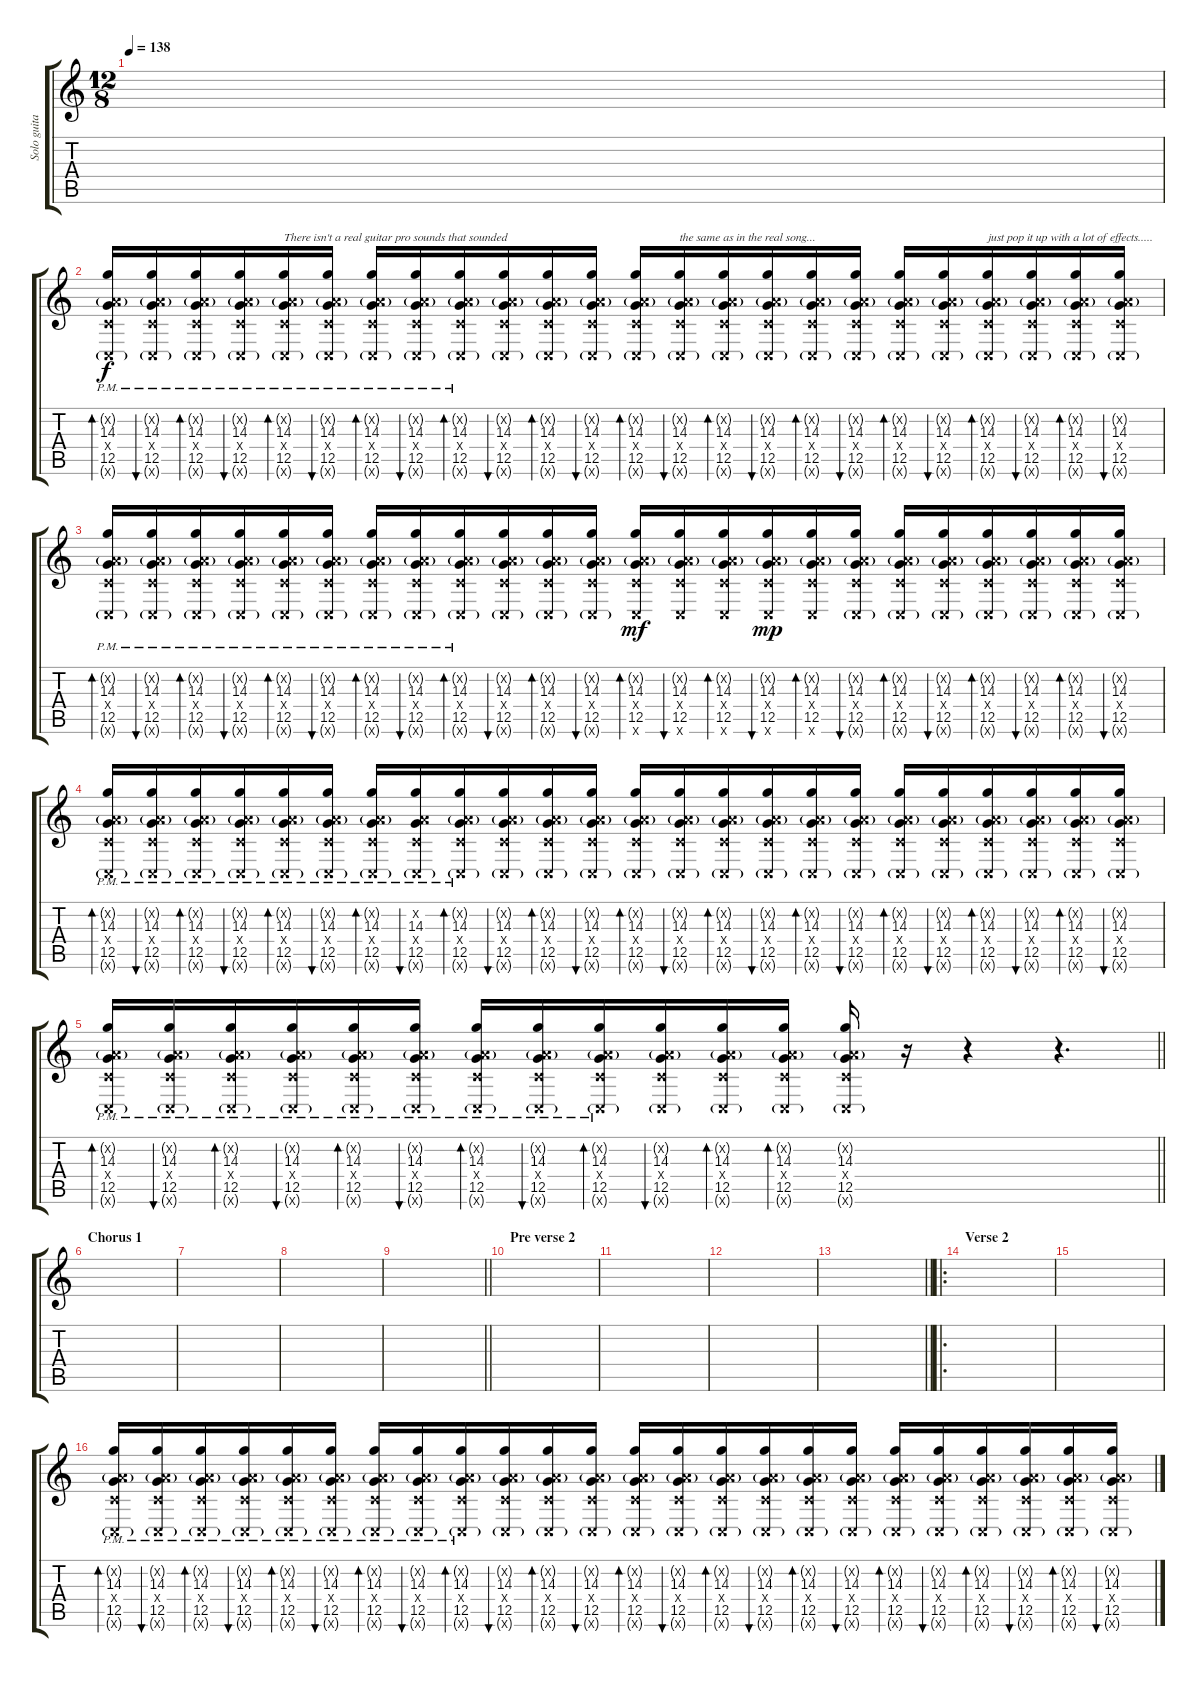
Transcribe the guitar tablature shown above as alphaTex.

\track ("Solo guitar" "Solo guita") {instrument distortionguitar}
\staff {score tabs}
\tuning (D4 A3 F3 C3 G2 C2) {hide}
\ts (12 8)
\tempo 138
\clef g2
\ks c
|
(0.2{g x} 14.3{pm} 0.4{x} 12.5{pm} 0.6{g x}).16{bd 60 volume 10 balance 0 instrument overdrivenguitar} (0.2{g x} 14.3{pm} 0.4{x} 12.5{pm} 0.6{g x}).16{bu 60} (0.2{g x} 14.3{pm} 0.4{x} 12.5{pm} 0.6{g x}).16{bd 60} (0.2{g x} 14.3{pm} 0.4{x} 12.5{pm} 0.6{g x}).16{bu 60} (0.2{g x} 14.3{pm} 0.4{x} 12.5{pm} 0.6{g x}).16{bd 60 txt "There isn't a real guitar pro sounds that sounded"} (0.2{g x} 14.3{pm} 0.4{x} 12.5{pm} 0.6{g x}).16{bu 60} (0.2{g x} 14.3{pm} 0.4{x} 12.5{pm} 0.6{g x}).16{bd 60 balance 4} (0.2{g x} 14.3{pm} 0.4{x} 12.5{pm} 0.6{g x}).16{bu 60} (0.2{g x} 14.3{pm} 0.4{x} 12.5{pm} 0.6{g x}).16{bd 60} (0.2{g x} 14.3 0.4{x} 12.5 0.6{g x}).16{bu 60} (0.2{g x} 14.3 0.4{x} 12.5 0.6{g x}).16{bd 60} (0.2{g x} 14.3 0.4{x} 12.5 0.6{g x}).16{bu 60} (0.2{g x} 14.3 0.4{x} 12.5 0.6{g x}).16{bd 60 balance 8} (0.2{g x} 14.3 0.4{x} 12.5 0.6{g x}).16{bu 60 txt "the same as in the real song... "} (0.2{g x} 14.3 0.4{x} 12.5 0.6{g x}).16{bd 60} (0.2{g x} 14.3 0.4{x} 12.5 0.6{g x}).16{bu 60} (0.2{g x} 14.3 0.4{x} 12.5 0.6{g x}).16{bd 60} (0.2{g x} 14.3 0.4{x} 12.5 0.6{g x}).16{bu 60} (0.2{g x} 14.3 0.4{x} 12.5 0.6{g x}).16{bd 60 balance 12} (0.2{g x} 14.3 0.4{x} 12.5 0.6{g x}).16{bu 60} (0.2{g x} 14.3 0.4{x} 12.5 0.6{g x}).16{bd 60 txt "just pop it up with a lot of effects....."} (0.2{g x} 14.3 0.4{x} 12.5 0.6{g x}).16{bu 60} (0.2{g x} 14.3 0.4{x} 12.5 0.6{g x}).16{bd 60} (0.2{g x} 14.3 0.4{x} 12.5 0.6{g x}).16{bu 60} |
(0.2{g x} 14.3{pm} 0.4{x} 12.5{pm} 0.6{g x}).16{bd 60 balance 16} (0.2{g x} 14.3{pm} 0.4{x} 12.5{pm} 0.6{g x}).16{bu 60} (0.2{g x} 14.3{pm} 0.4{x} 12.5{pm} 0.6{g x}).16{bd 60} (0.2{g x} 14.3{pm} 0.4{x} 12.5{pm} 0.6{g x}).16{bu 60} (0.2{g x} 14.3{pm} 0.4{x} 12.5{pm} 0.6{g x}).16{bd 60} (0.2{g x} 14.3{pm} 0.4{x} 12.5{pm} 0.6{g x}).16{bu 60} (0.2{g x} 14.3{pm} 0.4{x} 12.5{pm} 0.6{g x}).16{bd 60 balance 12} (0.2{g x} 14.3{pm} 0.4{x} 12.5{pm} 0.6{g x}).16{bu 60} (0.2{g x} 14.3{pm} 0.4{x} 12.5{pm} 0.6{g x}).16{bd 60} (0.2{g x} 14.3 0.4{x} 12.5 0.6{g x}).16{bu 60} (0.2{g x} 14.3 0.4{x} 12.5 0.6{g x}).16{bd 60} (0.2{g x} 14.3 0.4{x} 12.5 0.6{g x}).16{bu 60} (0.2{g x} 14.3 0.4{x} 12.5 0.6{x}).16{bd 60 dy mf balance 8} (0.2{g x} 14.3 0.4{x} 12.5 0.6{x}).16{bu 60} (0.2{g x} 14.3 0.4{x} 12.5 0.6{x}).16{bd 60} (0.2{g x} 14.3 0.4{x} 12.5 0.6{x}).16{bu 60 dy mp} (0.2{g x} 14.3 0.4{x} 12.5 0.6{x}).16{bd 60} (0.2{g x} 14.3 0.4{x} 12.5 0.6{g x}).16{bu 60} (0.2{g x} 14.3 0.4{x} 12.5 0.6{g x}).16{bd 60 balance 4} (0.2{g x} 14.3 0.4{x} 12.5 0.6{g x}).16{bu 60} (0.2{g x} 14.3 0.4{x} 12.5 0.6{g x}).16{bd 60} (0.2{g x} 14.3 0.4{x} 12.5 0.6{g x}).16{bu 60} (0.2{g x} 14.3 0.4{x} 12.5 0.6{g x}).16{bd 60} (0.2{g x} 14.3 0.4{x} 12.5 0.6{g x}).16{bu 60} |
(0.2{g x} 14.3{pm} 0.4{x} 12.5{pm} 0.6{g x}).16{bd 60 volume 10 balance 0} (0.2{g x} 14.3{pm} 0.4{x} 12.5{pm} 0.6{g x}).16{bu 60} (0.2{g x} 14.3{pm} 0.4{x} 12.5{pm} 0.6{g x}).16{bd 60} (0.2{g x} 14.3{pm} 0.4{x} 12.5{pm} 0.6{g x}).16{bu 60} (0.2{g x} 14.3{pm} 0.4{x} 12.5{pm} 0.6{g x}).16{bd 60} (0.2{g x} 14.3{pm} 0.4{x} 12.5{pm} 0.6{g x}).16{bu 60} (0.2{g x} 14.3{pm} 0.4{x} 12.5{pm} 0.6{g x}).16{bd 60 balance 4} (0.2{x} 14.3{pm} 0.4{x} 12.5{pm} 0.6{g x}).16{bu 60} (0.2{g x} 14.3{pm} 0.4{x} 12.5{pm} 0.6{g x}).16{bd 60} (0.2{g x} 14.3 0.4{x} 12.5 0.6{g x}).16{bu 60} (0.2{g x} 14.3 0.4{x} 12.5 0.6{g x}).16{bd 60} (0.2{g x} 14.3 0.4{x} 12.5 0.6{g x}).16{bu 60} (0.2{g x} 14.3 0.4{x} 12.5 0.6{g x}).16{bd 60 balance 8} (0.2{g x} 14.3 0.4{x} 12.5 0.6{g x}).16{bu 60} (0.2{g x} 14.3 0.4{x} 12.5 0.6{g x}).16{bd 60} (0.2{g x} 14.3 0.4{x} 12.5 0.6{g x}).16{bu 60} (0.2{g x} 14.3 0.4{x} 12.5 0.6{g x}).16{bd 60} (0.2{g x} 14.3 0.4{x} 12.5 0.6{g x}).16{bu 60} (0.2{g x} 14.3 0.4{x} 12.5 0.6{g x}).16{bd 60 balance 12} (0.2{g x} 14.3 0.4{x} 12.5 0.6{g x}).16{bu 60} (0.2{g x} 14.3 0.4{x} 12.5 0.6{g x}).16{bd 60} (0.2{g x} 14.3 0.4{x} 12.5 0.6{g x}).16{bu 60} (0.2{g x} 14.3 0.4{x} 12.5 0.6{g x}).16{bd 60} (0.2{g x} 14.3 0.4{x} 12.5 0.6{g x}).16{bu 60} |
\barLineRight lightlight
(0.2{g x} 14.3{pm} 0.4{x} 12.5{pm} 0.6{g x}).16{bd 60 balance 16} (0.2{g x} 14.3{pm} 0.4{x} 12.5{pm} 0.6{g x}).16{bu 60} (0.2{g x} 14.3{pm} 0.4{x} 12.5{pm} 0.6{g x}).16{bd 60} (0.2{g x} 14.3{pm} 0.4{x} 12.5{pm} 0.6{g x}).16{bu 60} (0.2{g x} 14.3{pm} 0.4{x} 12.5{pm} 0.6{g x}).16{bd 60} (0.2{g x} 14.3{pm} 0.4{x} 12.5{pm} 0.6{g x}).16{bu 60} (0.2{g x} 14.3{pm} 0.4{x} 12.5{pm} 0.6{g x}).16{bd 60 balance 12} (0.2{g x} 14.3{pm} 0.4{x} 12.5{pm} 0.6{g x}).16{bu 60} (0.2{g x} 14.3{pm} 0.4{x} 12.5{pm} 0.6{g x}).16{bd 60} (0.2{g x} 14.3 0.4{x} 12.5 0.6{g x}).16{bu 60} (0.2{g x} 14.3 0.4{x} 12.5 0.6{g x}).16{bd 60} (0.2{g x} 14.3 0.4{x} 12.5 0.6{g x}).16{bd 60} (0.2{g x} 14.3 0.4{x} 12.5 0.6{g x}).16{balance 8} r.16 r.4 r.4{d} |
\section ("" "Chorus 1")
|
|
|
\barLineRight lightlight
|
\section ("" "Pre verse 2")
|
|
|
\barLineRight lightlight
|
\ro
\section ("" "Verse 2")
|
|
(0.2{g x} 14.3{pm} 0.4{x} 12.5{pm} 0.6{g x}).16{bd 60 volume 10 balance 0 instrument overdrivenguitar} (0.2{g x} 14.3{pm} 0.4{x} 12.5{pm} 0.6{g x}).16{bu 60} (0.2{g x} 14.3{pm} 0.4{x} 12.5{pm} 0.6{g x}).16{bd 60} (0.2{g x} 14.3{pm} 0.4{x} 12.5{pm} 0.6{g x}).16{bu 60} (0.2{g x} 14.3{pm} 0.4{x} 12.5{pm} 0.6{g x}).16{bd 60} (0.2{g x} 14.3{pm} 0.4{x} 12.5{pm} 0.6{g x}).16{bu 60} (0.2{g x} 14.3{pm} 0.4{x} 12.5{pm} 0.6{g x}).16{bd 60 balance 4} (0.2{g x} 14.3{pm} 0.4{x} 12.5{pm} 0.6{g x}).16{bu 60} (0.2{g x} 14.3{pm} 0.4{x} 12.5{pm} 0.6{g x}).16{bd 60} (0.2{g x} 14.3 0.4{x} 12.5 0.6{g x}).16{bu 60} (0.2{g x} 14.3 0.4{x} 12.5 0.6{g x}).16{bd 60} (0.2{g x} 14.3 0.4{x} 12.5 0.6{g x}).16{bu 60} (0.2{g x} 14.3 0.4{x} 12.5 0.6{g x}).16{bd 60 balance 8} (0.2{g x} 14.3 0.4{x} 12.5 0.6{g x}).16{bu 60} (0.2{g x} 14.3 0.4{x} 12.5 0.6{g x}).16{bd 60} (0.2{g x} 14.3 0.4{x} 12.5 0.6{g x}).16{bu 60} (0.2{g x} 14.3 0.4{x} 12.5 0.6{g x}).16{bd 60} (0.2{g x} 14.3 0.4{x} 12.5 0.6{g x}).16{bu 60} (0.2{g x} 14.3 0.4{x} 12.5 0.6{g x}).16{bd 60 balance 12} (0.2{g x} 14.3 0.4{x} 12.5 0.6{g x}).16{bu 60} (0.2{g x} 14.3 0.4{x} 12.5 0.6{g x}).16{bd 60} (0.2{g x} 14.3 0.4{x} 12.5 0.6{g x}).16{bu 60} (0.2{g x} 14.3 0.4{x} 12.5 0.6{g x}).16{bd 60} (0.2{g x} 14.3 0.4{x} 12.5 0.6{g x}).16{bu 60}
